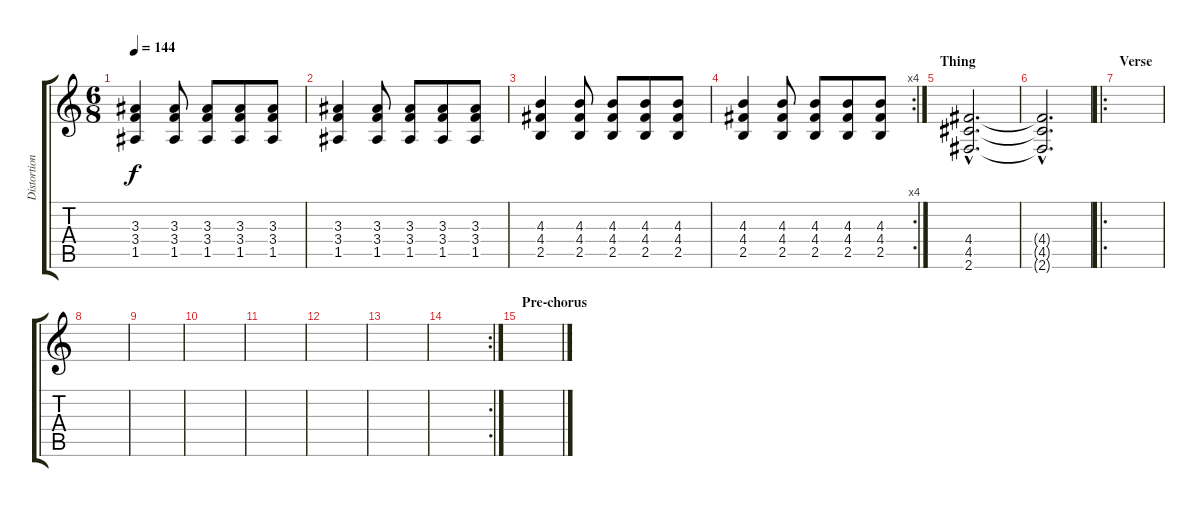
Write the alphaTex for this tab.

\track ("Distortion Guitar" "Distortion") {instrument overdrivenguitar}
\staff {score tabs}
\tuning (E4 B3 G3 D3 A2 E2) {hide}
\ts (6 8)
\tempo 144
\clef g2
\ks c
(3.3 3.4 1.5).4{dy f} (3.3 3.4 1.5).8 (3.3 3.4 1.5).8 (3.3 3.4 1.5).8 (3.3 3.4 1.5).8 |
(3.3 3.4 1.5).4 (3.3 3.4 1.5).8 (3.3 3.4 1.5).8 (3.3 3.4 1.5).8 (3.3 3.4 1.5).8 |
(4.3 4.4 2.5).4 (4.3 4.4 2.5).8 (4.3 4.4 2.5).8 (4.3 4.4 2.5).8 (4.3 4.4 2.5).8 |
\rc 4
(4.3 4.4 2.5).4 (4.3 4.4 2.5).8 (4.3 4.4 2.5).8 (4.3 4.4 2.5).8 (4.3 4.4 2.5).8 |
\section ("" "Thing")
(4.4{hac} 4.5{hac} 2.6{hac}).2{d} |
(4.4{hac t} 4.5{hac t} 2.6{hac t}).2{d} |
\ro
\section ("" "Verse")
|
|
|
|
|
|
|
\rc 2
|
\section ("" "Pre-chorus")
